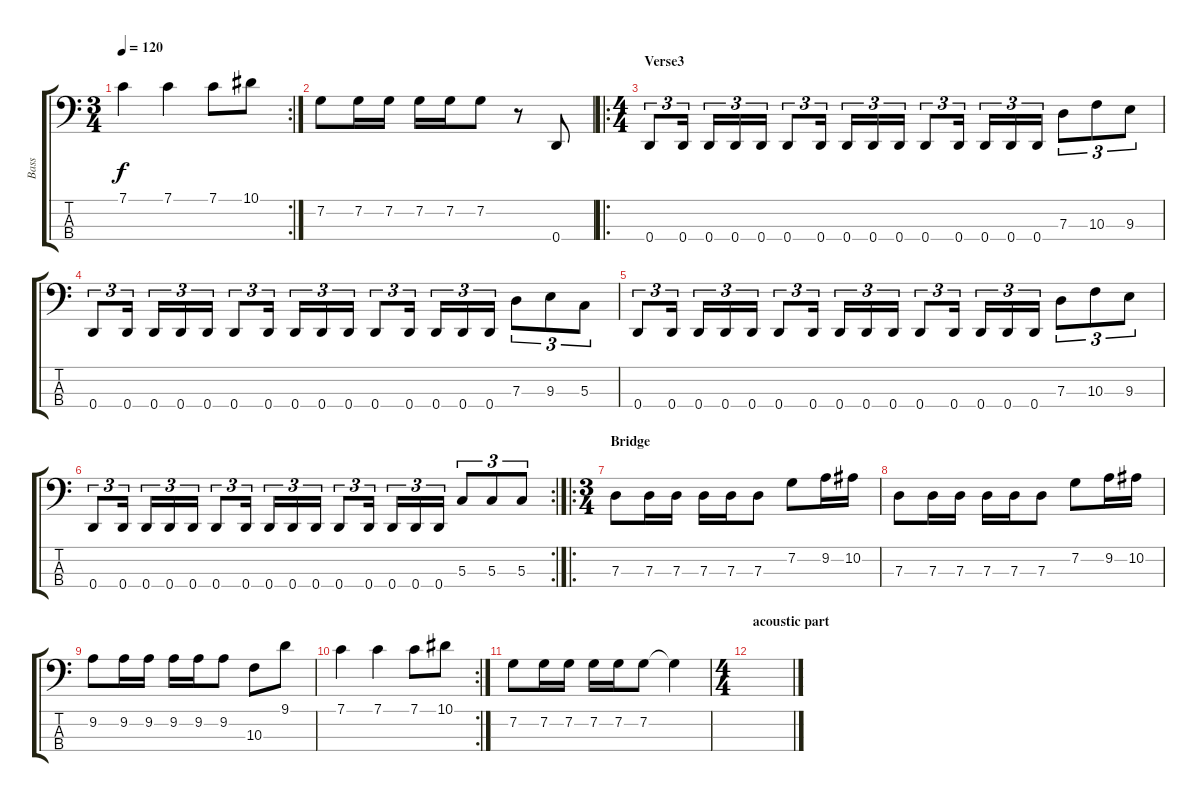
\track ("Bass" "Bass") {instrument electricbasspick}
\staff {score tabs}
\tuning (F2 C2 G1 D1) {hide}
\rc 2
\ts (3 4)
\tempo 120
\clef f4
\ks c
7.1.4{dy f} 7.1.4 7.1.8 10.1.8 |
7.2.8 7.2.16 7.2.16 7.2.16 7.2.16 7.2.8 r.8 0.4.8 |
\ro
\ts (4 4)
\section ("" "Verse3")
0.4.8{tu (3 2)} 0.4.16{tu (3 2)} 0.4.16{tu (3 2)} 0.4.16{tu (3 2)} 0.4.16{tu (3 2)} 0.4.8{tu (3 2)} 0.4.16{tu (3 2)} 0.4.16{tu (3 2)} 0.4.16{tu (3 2)} 0.4.16{tu (3 2)} 0.4.8{tu (3 2)} 0.4.16{tu (3 2)} 0.4.16{tu (3 2)} 0.4.16{tu (3 2)} 0.4.16{tu (3 2)} 7.3.8{tu (3 2)} 10.3.8{tu (3 2)} 9.3.8{tu (3 2)} |
0.4.8{tu (3 2)} 0.4.16{tu (3 2)} 0.4.16{tu (3 2)} 0.4.16{tu (3 2)} 0.4.16{tu (3 2)} 0.4.8{tu (3 2)} 0.4.16{tu (3 2)} 0.4.16{tu (3 2)} 0.4.16{tu (3 2)} 0.4.16{tu (3 2)} 0.4.8{tu (3 2)} 0.4.16{tu (3 2)} 0.4.16{tu (3 2)} 0.4.16{tu (3 2)} 0.4.16{tu (3 2)} 7.3.8{tu (3 2)} 9.3.8{tu (3 2)} 5.3.8{tu (3 2)} |
0.4.8{tu (3 2)} 0.4.16{tu (3 2)} 0.4.16{tu (3 2)} 0.4.16{tu (3 2)} 0.4.16{tu (3 2)} 0.4.8{tu (3 2)} 0.4.16{tu (3 2)} 0.4.16{tu (3 2)} 0.4.16{tu (3 2)} 0.4.16{tu (3 2)} 0.4.8{tu (3 2)} 0.4.16{tu (3 2)} 0.4.16{tu (3 2)} 0.4.16{tu (3 2)} 0.4.16{tu (3 2)} 7.3.8{tu (3 2)} 10.3.8{tu (3 2)} 9.3.8{tu (3 2)} |
\rc 2
0.4.8{tu (3 2)} 0.4.16{tu (3 2)} 0.4.16{tu (3 2)} 0.4.16{tu (3 2)} 0.4.16{tu (3 2)} 0.4.8{tu (3 2)} 0.4.16{tu (3 2)} 0.4.16{tu (3 2)} 0.4.16{tu (3 2)} 0.4.16{tu (3 2)} 0.4.8{tu (3 2)} 0.4.16{tu (3 2)} 0.4.16{tu (3 2)} 0.4.16{tu (3 2)} 0.4.16{tu (3 2)} 5.3.8{tu (3 2)} 5.3.8{tu (3 2)} 5.3.8{tu (3 2)} |
\ro
\ts (3 4)
\section ("" "Bridge")
7.3.8 7.3.16 7.3.16 7.3.16 7.3.16 7.3.8 7.2.8 9.2.16 10.2.16 |
7.3.8 7.3.16 7.3.16 7.3.16 7.3.16 7.3.8 7.2.8 9.2.16 10.2.16 |
9.2.8 9.2.16 9.2.16 9.2.16 9.2.16 9.2.8 10.3.8 9.1.8 |
\rc 2
7.1.4 7.1.4 7.1.8 10.1.8 |
7.2.8 7.2.16 7.2.16 7.2.16 7.2.16 7.2.8 7.2{t}.4 |
\ts (4 4)
\section ("" "acoustic part ")
